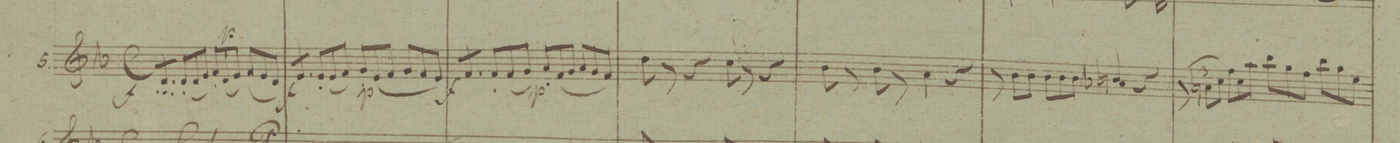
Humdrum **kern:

**kern	**dynam
*I"Violini	*
*clefG2	*
*k[b-]	*
*met(c)	*
*M4/4	*
*Xtuplet	*
*tremolo	*
12d'/L	f
12d'/	.
12d'/J	.
*Xtremolo	*
12d'/L	.
(12d/	.
12e/J)	.
12f'/L	.
(12d/	p
12e/J)	.
(12f/L	.
12e/	.
12d/J)	.
=2	=2
*tremolo	*
12e'/L	f
12e'/	.
12e'/J	.
*Xtremolo	*
12e'/L	.
(12e/	.
12f/J)	.
12g'/L	p
(12e/	.
12f/J	.
12g/L	.
12f/	.
12e/J)	.
=3	=3
*tremolo	*
12f/L	f
12f/	.
12f/J	.
*Xtremolo	*
12f'/L	.
(12f/	.
12g/J)	.
12a'/L	p
(12f/	.
12g/J	.
12a/L	.
12g/	.
12f/J)	.
=4	=4
8dd\	.
8r	.
4r	.
8cc\	.
8r	.
4r	.
=5	=5
8b-\	.
8r	.
8b-\	.
8r	.
4a\	.
4r	.
=6	=6
12r	.
12b-\L	.
12b-\J	.
12b-\L	.
12b-\	.
12b-\J	.
4a-X/ 4bn	.
4r	.
=7	=7
*tuplet	*
(12r	.
12an\L	.
*Xtuplet	*
12cc\J)	.
12ff\L	.
12cc\	.
12aa\J	.
12bb-\L	.
12gg\	.
12ff\J	.
12bb-\L	.
12gg\	.
12ee\J	.
=8	=8
*-	*-
